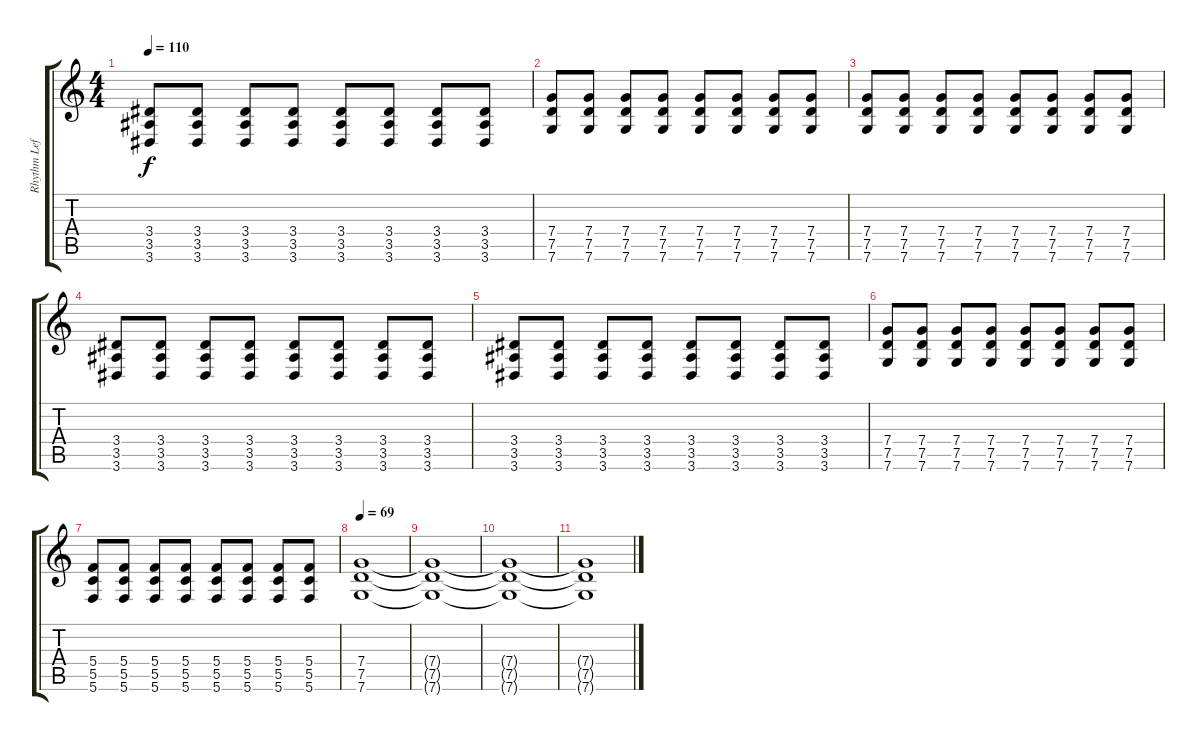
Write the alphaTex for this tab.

\track ("Rhythm Left" "Rhythm Lef") {instrument distortionguitar}
\staff {score tabs}
\tuning (D4 A3 F3 C3 G2 C2) {hide}
\ts (4 4)
\tempo 110
\clef g2
\ks c
(3.4 3.5 3.6).8{dy f} (3.4 3.5 3.6).8 (3.4 3.5 3.6).8 (3.4 3.5 3.6).8 (3.4 3.5 3.6).8 (3.4 3.5 3.6).8 (3.4 3.5 3.6).8 (3.4 3.5 3.6).8 |
(7.4 7.5 7.6).8 (7.4 7.5 7.6).8 (7.4 7.5 7.6).8 (7.4 7.5 7.6).8 (7.4 7.5 7.6).8 (7.4 7.5 7.6).8 (7.4 7.5 7.6).8 (7.4 7.5 7.6).8 |
(7.4 7.5 7.6).8 (7.4 7.5 7.6).8 (7.4 7.5 7.6).8 (7.4 7.5 7.6).8 (7.4 7.5 7.6).8 (7.4 7.5 7.6).8 (7.4 7.5 7.6).8 (7.4 7.5 7.6).8 |
(3.4 3.5 3.6).8 (3.4 3.5 3.6).8 (3.4 3.5 3.6).8 (3.4 3.5 3.6).8 (3.4 3.5 3.6).8 (3.4 3.5 3.6).8 (3.4 3.5 3.6).8 (3.4 3.5 3.6).8 |
(3.4 3.5 3.6).8 (3.4 3.5 3.6).8 (3.4 3.5 3.6).8 (3.4 3.5 3.6).8 (3.4 3.5 3.6).8 (3.4 3.5 3.6).8 (3.4 3.5 3.6).8 (3.4 3.5 3.6).8 |
(7.4 7.5 7.6).8 (7.4 7.5 7.6).8 (7.4 7.5 7.6).8 (7.4 7.5 7.6).8 (7.4 7.5 7.6).8 (7.4 7.5 7.6).8 (7.4 7.5 7.6).8 (7.4 7.5 7.6).8 |
(5.4 5.5 5.6).8 (5.4 5.5 5.6).8 (5.4 5.5 5.6).8 (5.4 5.5 5.6).8 (5.4 5.5 5.6).8 (5.4 5.5 5.6).8 (5.4 5.5 5.6).8 (5.4 5.5 5.6).8 |
\tempo 69
(7.4 7.5 7.6).1 |
(7.4{t} 7.5{t} 7.6{t}).1 |
(7.4{t} 7.5{t} 7.6{t}).1 |
(7.4{t} 7.5{t} 7.6{t}).1
